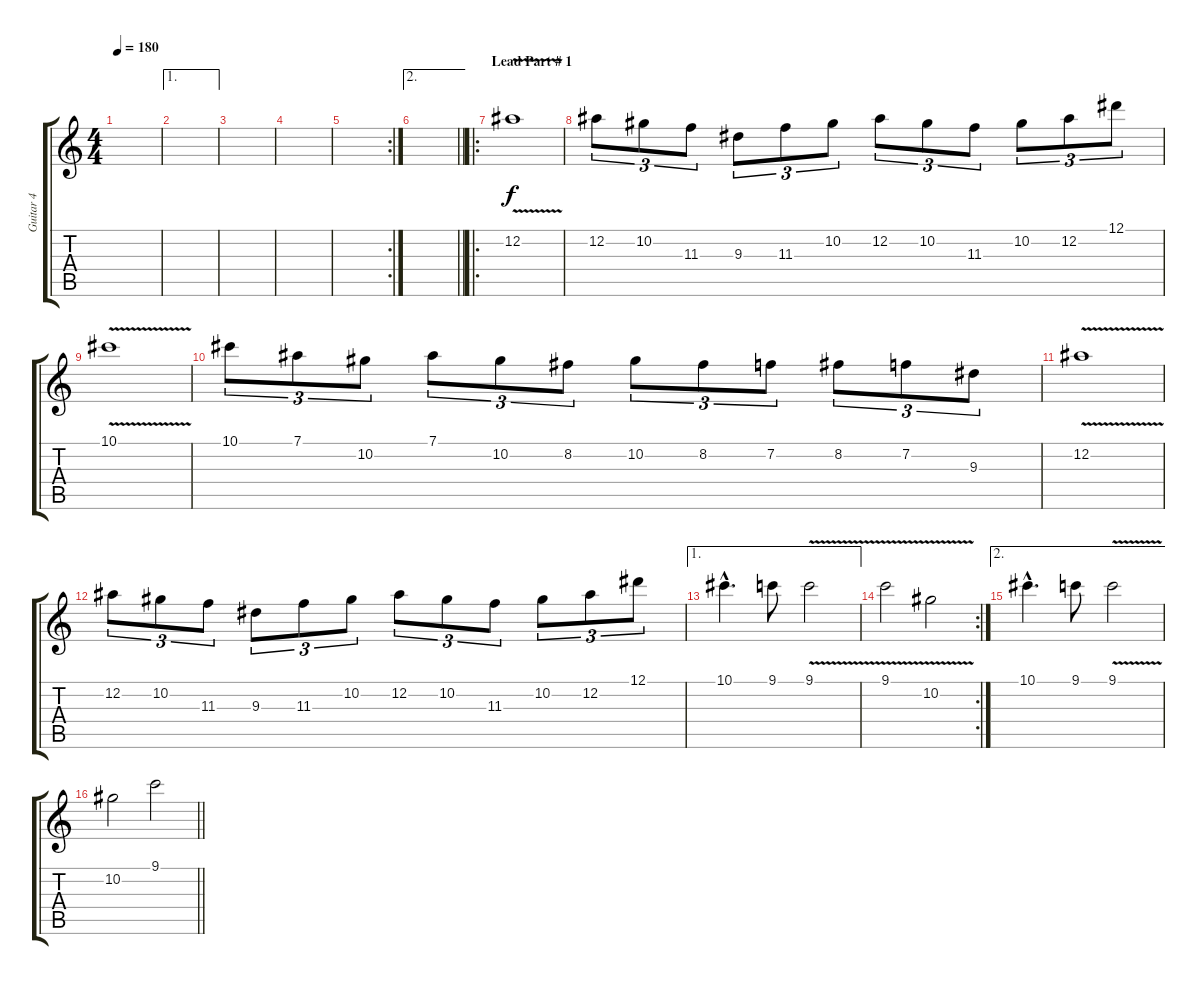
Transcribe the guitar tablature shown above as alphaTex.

\track ("Guitar 4" "Guitar 4") {instrument distortionguitar}
\staff {score tabs}
\tuning (Eb4 Bb3 Gb3 Db3 Ab2 Db2) {hide}
\ts (4 4)
\tempo 180
\clef g2
\ks c
|
\ae 1
|
|
|
\rc 2
|
\ae 2
\barLineRight lightlight
|
\ro
\section ("" "Lead Part # 1")
12.2{v}.1 |
12.2.8{tu (3 2)} 10.2.8{tu (3 2)} 11.3.8{tu (3 2)} 9.3.8{tu (3 2)} 11.3.8{tu (3 2)} 10.2.8{tu (3 2)} 12.2.8{tu (3 2)} 10.2.8{tu (3 2)} 11.3.8{tu (3 2)} 10.2.8{tu (3 2)} 12.2.8{tu (3 2)} 12.1.8{tu (3 2)} |
10.1{v}.1 |
10.1.8{tu (3 2)} 7.1.8{tu (3 2)} 10.2.8{tu (3 2)} 7.1.8{tu (3 2)} 10.2.8{tu (3 2)} 8.2.8{tu (3 2)} 10.2.8{tu (3 2)} 8.2.8{tu (3 2)} 7.2.8{tu (3 2)} 8.2.8{tu (3 2)} 7.2.8{tu (3 2)} 9.3.8{tu (3 2)} |
12.2{v}.1 |
12.2.8{tu (3 2)} 10.2.8{tu (3 2)} 11.3.8{tu (3 2)} 9.3.8{tu (3 2)} 11.3.8{tu (3 2)} 10.2.8{tu (3 2)} 12.2.8{tu (3 2)} 10.2.8{tu (3 2)} 11.3.8{tu (3 2)} 10.2.8{tu (3 2)} 12.2.8{tu (3 2)} 12.1.8{tu (3 2)} |
\ae 1
10.1{hac}.4{d} 9.1.8 9.1{v}.2 |
\rc 2
9.1{v}.2 10.2{v}.2 |
\ae 2
10.1{hac}.4{d} 9.1.8 9.1{v}.2 |
\barLineRight lightlight
10.2.2 9.1.2
